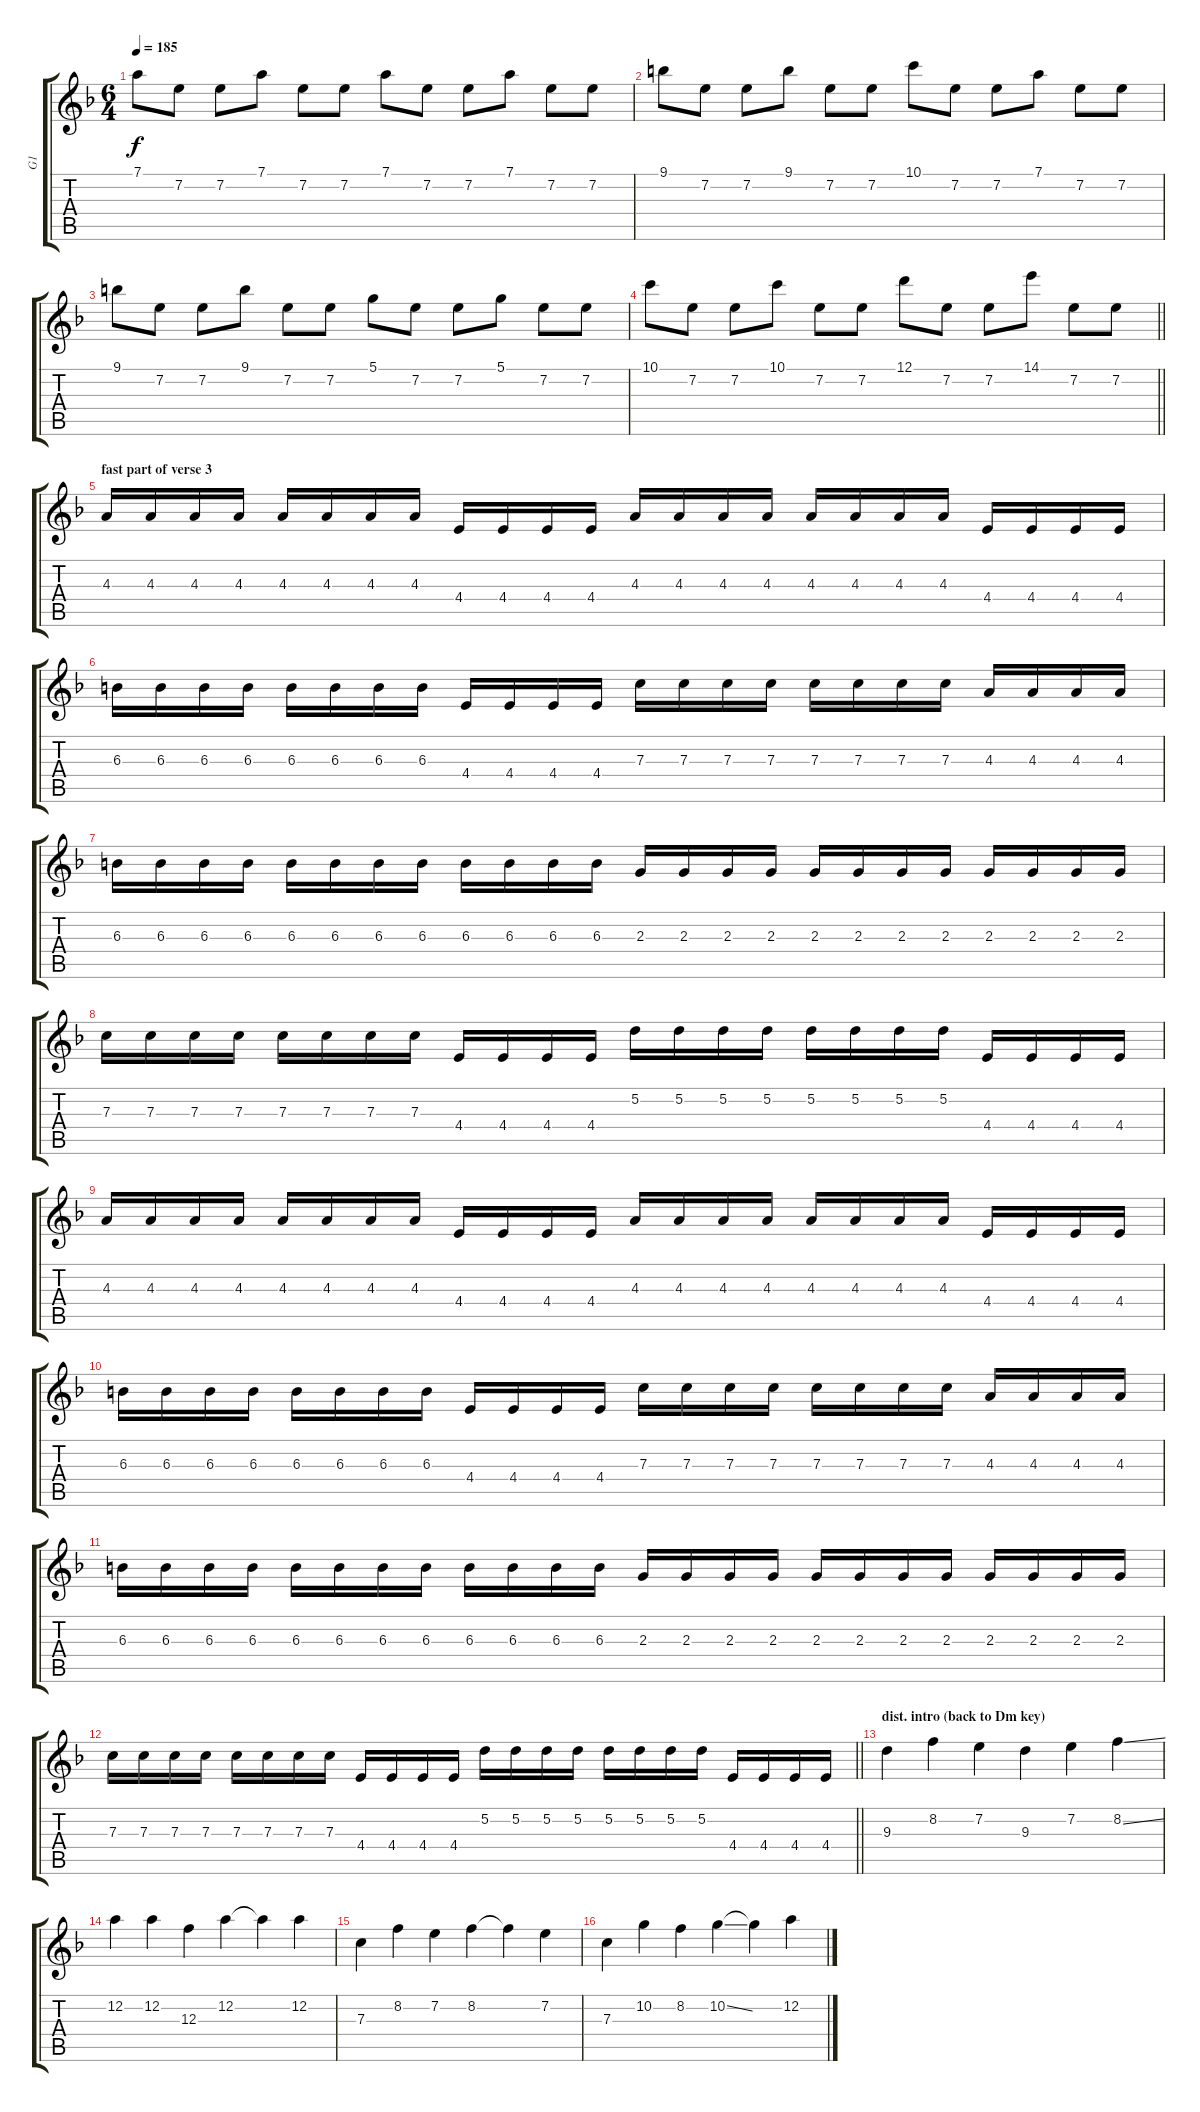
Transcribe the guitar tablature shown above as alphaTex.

\track ("G1" "G1") {instrument distortionguitar bank 5}
\staff {score tabs}
\tuning (D4 A3 F3 C3 G2 D2) {hide}
\ts (6 4)
\tempo 185
\clef g2
\ks dminor
7.1.8{dy f} 7.2.8 7.2.8 7.1.8 7.2.8 7.2.8 7.1.8 7.2.8 7.2.8 7.1.8 7.2.8 7.2.8 |
9.1.8 7.2.8 7.2.8 9.1.8 7.2.8 7.2.8 10.1.8 7.2.8 7.2.8 7.1.8 7.2.8 7.2.8 |
9.1.8 7.2.8 7.2.8 9.1.8 7.2.8 7.2.8 5.1.8 7.2.8 7.2.8 5.1.8 7.2.8 7.2.8 |
\barLineRight lightlight
10.1.8 7.2.8 7.2.8 10.1.8 7.2.8 7.2.8 12.1.8 7.2.8 7.2.8 14.1.8 7.2.8 7.2.8 |
\section ("" "fast part of verse 3")
4.3.16 4.3.16 4.3.16 4.3.16 4.3.16 4.3.16 4.3.16 4.3.16 4.4.16 4.4.16 4.4.16 4.4.16 4.3.16 4.3.16 4.3.16 4.3.16 4.3.16 4.3.16 4.3.16 4.3.16 4.4.16 4.4.16 4.4.16 4.4.16 |
6.3.16 6.3.16 6.3.16 6.3.16 6.3.16 6.3.16 6.3.16 6.3.16 4.4.16 4.4.16 4.4.16 4.4.16 7.3.16 7.3.16 7.3.16 7.3.16 7.3.16 7.3.16 7.3.16 7.3.16 4.3.16 4.3.16 4.3.16 4.3.16 |
6.3.16 6.3.16 6.3.16 6.3.16 6.3.16 6.3.16 6.3.16 6.3.16 6.3.16 6.3.16 6.3.16 6.3.16 2.3.16 2.3.16 2.3.16 2.3.16 2.3.16 2.3.16 2.3.16 2.3.16 2.3.16 2.3.16 2.3.16 2.3.16 |
7.3.16 7.3.16 7.3.16 7.3.16 7.3.16 7.3.16 7.3.16 7.3.16 4.4.16 4.4.16 4.4.16 4.4.16 5.2.16 5.2.16 5.2.16 5.2.16 5.2.16 5.2.16 5.2.16 5.2.16 4.4.16 4.4.16 4.4.16 4.4.16 |
4.3.16 4.3.16 4.3.16 4.3.16 4.3.16 4.3.16 4.3.16 4.3.16 4.4.16 4.4.16 4.4.16 4.4.16 4.3.16 4.3.16 4.3.16 4.3.16 4.3.16 4.3.16 4.3.16 4.3.16 4.4.16 4.4.16 4.4.16 4.4.16 |
6.3.16 6.3.16 6.3.16 6.3.16 6.3.16 6.3.16 6.3.16 6.3.16 4.4.16 4.4.16 4.4.16 4.4.16 7.3.16 7.3.16 7.3.16 7.3.16 7.3.16 7.3.16 7.3.16 7.3.16 4.3.16 4.3.16 4.3.16 4.3.16 |
6.3.16 6.3.16 6.3.16 6.3.16 6.3.16 6.3.16 6.3.16 6.3.16 6.3.16 6.3.16 6.3.16 6.3.16 2.3.16 2.3.16 2.3.16 2.3.16 2.3.16 2.3.16 2.3.16 2.3.16 2.3.16 2.3.16 2.3.16 2.3.16 |
\barLineRight lightlight
7.3.16 7.3.16 7.3.16 7.3.16 7.3.16 7.3.16 7.3.16 7.3.16 4.4.16 4.4.16 4.4.16 4.4.16 5.2.16 5.2.16 5.2.16 5.2.16 5.2.16 5.2.16 5.2.16 5.2.16 4.4.16 4.4.16 4.4.16 4.4.16 |
\section ("" "dist. intro (back to Dm key)")
9.3.4 8.2.4 7.2.4 9.3.4 7.2.4 8.2{ss}.4 |
12.2.4 12.2.4 12.3.4 12.2.4 12.2{t}.4 12.2.4 |
7.3.4 8.2.4 7.2.4 8.2.4 8.2{t}.4 7.2.4 |
7.3.4 10.2.4 8.2.4 10.2{ss}.4 10.2{t}.4 12.2.4
